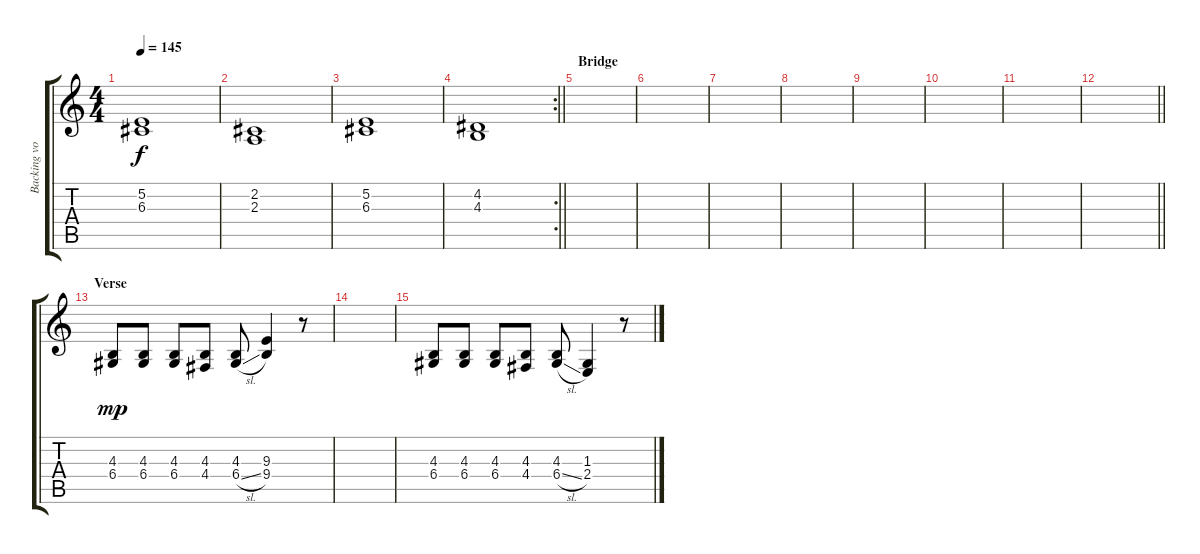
\track ("Backing vocals" "Backing vo") {instrument trumpet}
\staff {score tabs}
\tuning (E4 B3 G3 D3 A2 E2) {hide}
\ts (4 4)
\tempo 145
\clef g2
\ks c
(5.2 6.3).1{dy f} |
(2.2 2.3).1 |
(5.2 6.3).1 |
\rc 2
\barLineRight lightlight
(4.2 4.3).1 |
\section ("" "Bridge")
|
|
|
|
|
|
|
\barLineRight lightlight
|
\section ("" "Verse")
(4.3 6.4).8{dy mp} (4.3 6.4).8 (4.3 6.4).8 (4.3 4.4).8 (4.3 6.4{sl}).8 (9.3 9.4).4 r.8 |
|
(4.3 6.4).8 (4.3 6.4).8 (4.3 6.4).8 (4.3 4.4).8 (4.3 6.4{sl}).8 (1.3 2.4).4 r.8
